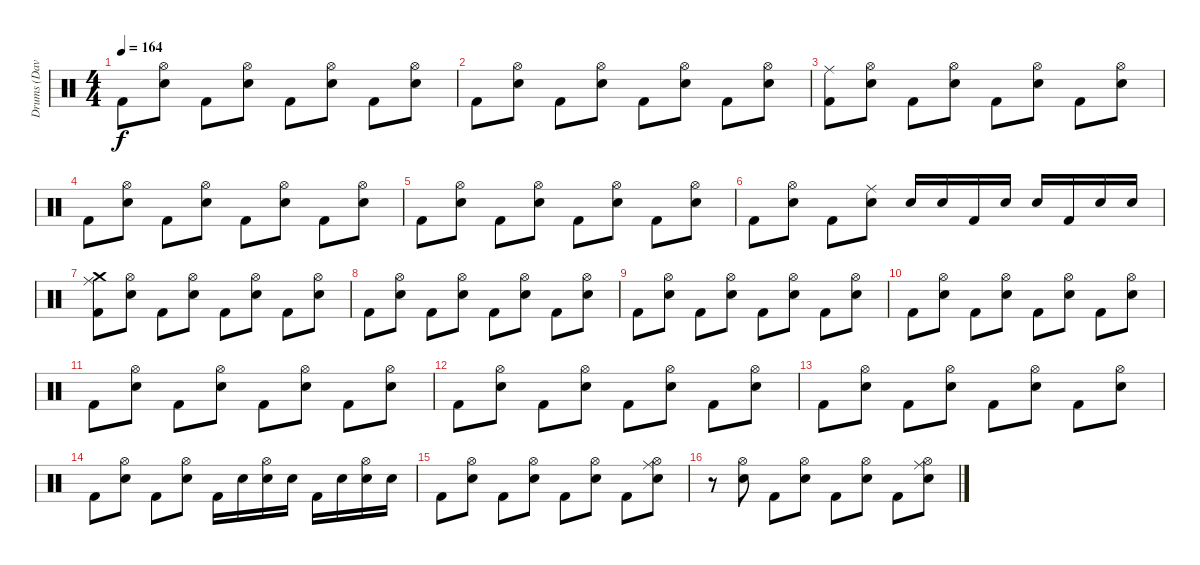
\track ("Drums (Dave)" "Drums (Dav") {instrument percussion}
\staff {score}
\articulation defaults
\ts (4 4)
\tempo 164
\clef neutral
\ks c "Kick (hit) 2".8{dy f}
("Snare (hit) 2" "Hi-Hat (open)").8 "Kick (hit) 2".8 ("Snare (hit) 2" "Hi-Hat (open)").8 "Kick (hit) 2".8 ("Snare (hit) 2" "Hi-Hat (open)").8 "Kick (hit) 2".8 ("Snare (hit) 2" "Hi-Hat (open)").8 |
"Kick (hit) 2".8 ("Snare (hit) 2" "Hi-Hat (open)").8 "Kick (hit) 2".8 ("Snare (hit) 2" "Hi-Hat (open)").8 "Kick (hit) 2".8 ("Snare (hit) 2" "Hi-Hat (open)").8 "Kick (hit) 2".8 ("Snare (hit) 2" "Hi-Hat (open)").8 |
("Kick (hit) 2" "Ride (middle)").8 ("Snare (hit) 2" "Hi-Hat (open)").8 "Kick (hit) 2".8 ("Snare (hit) 2" "Hi-Hat (open)").8 "Kick (hit) 2".8 ("Snare (hit) 2" "Hi-Hat (open)").8 "Kick (hit) 2".8 ("Snare (hit) 2" "Hi-Hat (open)").8 |
"Kick (hit) 2".8 ("Snare (hit) 2" "Hi-Hat (open)").8 "Kick (hit) 2".8 ("Snare (hit) 2" "Hi-Hat (open)").8 "Kick (hit) 2".8 ("Snare (hit) 2" "Hi-Hat (open)").8 "Kick (hit) 2".8 ("Snare (hit) 2" "Hi-Hat (open)").8 |
"Kick (hit) 2".8 ("Snare (hit) 2" "Hi-Hat (open)").8 "Kick (hit) 2".8 ("Snare (hit) 2" "Hi-Hat (open)").8 "Kick (hit) 2".8 ("Snare (hit) 2" "Hi-Hat (open)").8 "Kick (hit) 2".8 ("Snare (hit) 2" "Hi-Hat (open)").8 |
"Kick (hit) 2".8 ("Snare (hit) 2" "Hi-Hat (open)").8 "Kick (hit) 2".8 ("Snare (hit) 2" "Ride (middle)").8 "Snare (hit) 2".16 "Snare (hit) 2".16 "Kick (hit) 2".16 "Snare (hit) 2".16 "Snare (hit) 2".16 "Kick (hit) 2".16 "Snare (hit) 2".16 "Snare (hit) 2".16 |
("Ride (middle)" "Kick (hit) 2" "Crash medium (hit)").8 ("Snare (hit) 2" "Hi-Hat (open)").8 "Kick (hit) 2".8 ("Snare (hit) 2" "Hi-Hat (open)").8 "Kick (hit) 2".8 ("Snare (hit) 2" "Hi-Hat (open)").8 "Kick (hit) 2".8 ("Snare (hit) 2" "Hi-Hat (open)").8 |
"Kick (hit) 2".8 ("Snare (hit) 2" "Hi-Hat (open)").8 "Kick (hit) 2".8 ("Snare (hit) 2" "Hi-Hat (open)").8 "Kick (hit) 2".8 ("Snare (hit) 2" "Hi-Hat (open)").8 "Kick (hit) 2".8 ("Snare (hit) 2" "Hi-Hat (open)").8 |
"Kick (hit) 2".8 ("Snare (hit) 2" "Hi-Hat (open)").8 "Kick (hit) 2".8 ("Snare (hit) 2" "Hi-Hat (open)").8 "Kick (hit) 2".8 ("Snare (hit) 2" "Hi-Hat (open)").8 "Kick (hit) 2".8 ("Snare (hit) 2" "Hi-Hat (open)").8 |
"Kick (hit) 2".8 ("Snare (hit) 2" "Hi-Hat (open)").8 "Kick (hit) 2".8 ("Snare (hit) 2" "Hi-Hat (open)").8 "Kick (hit) 2".8 ("Snare (hit) 2" "Hi-Hat (open)").8 "Kick (hit) 2".8 ("Snare (hit) 2" "Hi-Hat (open)").8 |
"Kick (hit) 2".8 ("Snare (hit) 2" "Hi-Hat (open)").8 "Kick (hit) 2".8 ("Snare (hit) 2" "Hi-Hat (open)").8 "Kick (hit) 2".8 ("Snare (hit) 2" "Hi-Hat (open)").8 "Kick (hit) 2".8 ("Snare (hit) 2" "Hi-Hat (open)").8 |
"Kick (hit) 2".8 ("Snare (hit) 2" "Hi-Hat (open)").8 "Kick (hit) 2".8 ("Snare (hit) 2" "Hi-Hat (open)").8 "Kick (hit) 2".8 ("Snare (hit) 2" "Hi-Hat (open)").8 "Kick (hit) 2".8 ("Snare (hit) 2" "Hi-Hat (open)").8 |
"Kick (hit) 2".8 ("Snare (hit) 2" "Hi-Hat (open)").8 "Kick (hit) 2".8 ("Snare (hit) 2" "Hi-Hat (open)").8 "Kick (hit) 2".8 ("Snare (hit) 2" "Hi-Hat (open)").8 "Kick (hit) 2".8 ("Snare (hit) 2" "Hi-Hat (open)").8 |
"Kick (hit) 2".8 ("Snare (hit) 2" "Hi-Hat (open)").8 "Kick (hit) 2".8 ("Snare (hit) 2" "Hi-Hat (open)").8 "Kick (hit) 2".16 "Snare (hit) 2".16 ("Snare (hit) 2" "Hi-Hat (open)").16 "Snare (hit) 2".16 "Kick (hit) 2".16 "Snare (hit) 2".16 ("Snare (hit) 2" "Hi-Hat (open)").16 "Snare (hit) 2".16 |
"Kick (hit) 2".8 ("Snare (hit) 2" "Hi-Hat (open)").8 "Kick (hit) 2".8 ("Snare (hit) 2" "Hi-Hat (open)").8 "Kick (hit) 2".8 ("Snare (hit) 2" "Hi-Hat (open)").8 "Kick (hit) 2".8 ("Snare (hit) 2" "Ride (middle)" "Hi-Hat (open)").8 |
r.8 ("Snare (hit) 2" "Hi-Hat (open)").8 "Kick (hit) 2".8 ("Snare (hit) 2" "Hi-Hat (open)").8 "Kick (hit) 2".8 ("Snare (hit) 2" "Hi-Hat (open)").8 "Kick (hit) 2".8 ("Snare (hit) 2" "Ride (middle)" "Hi-Hat (open)").8
